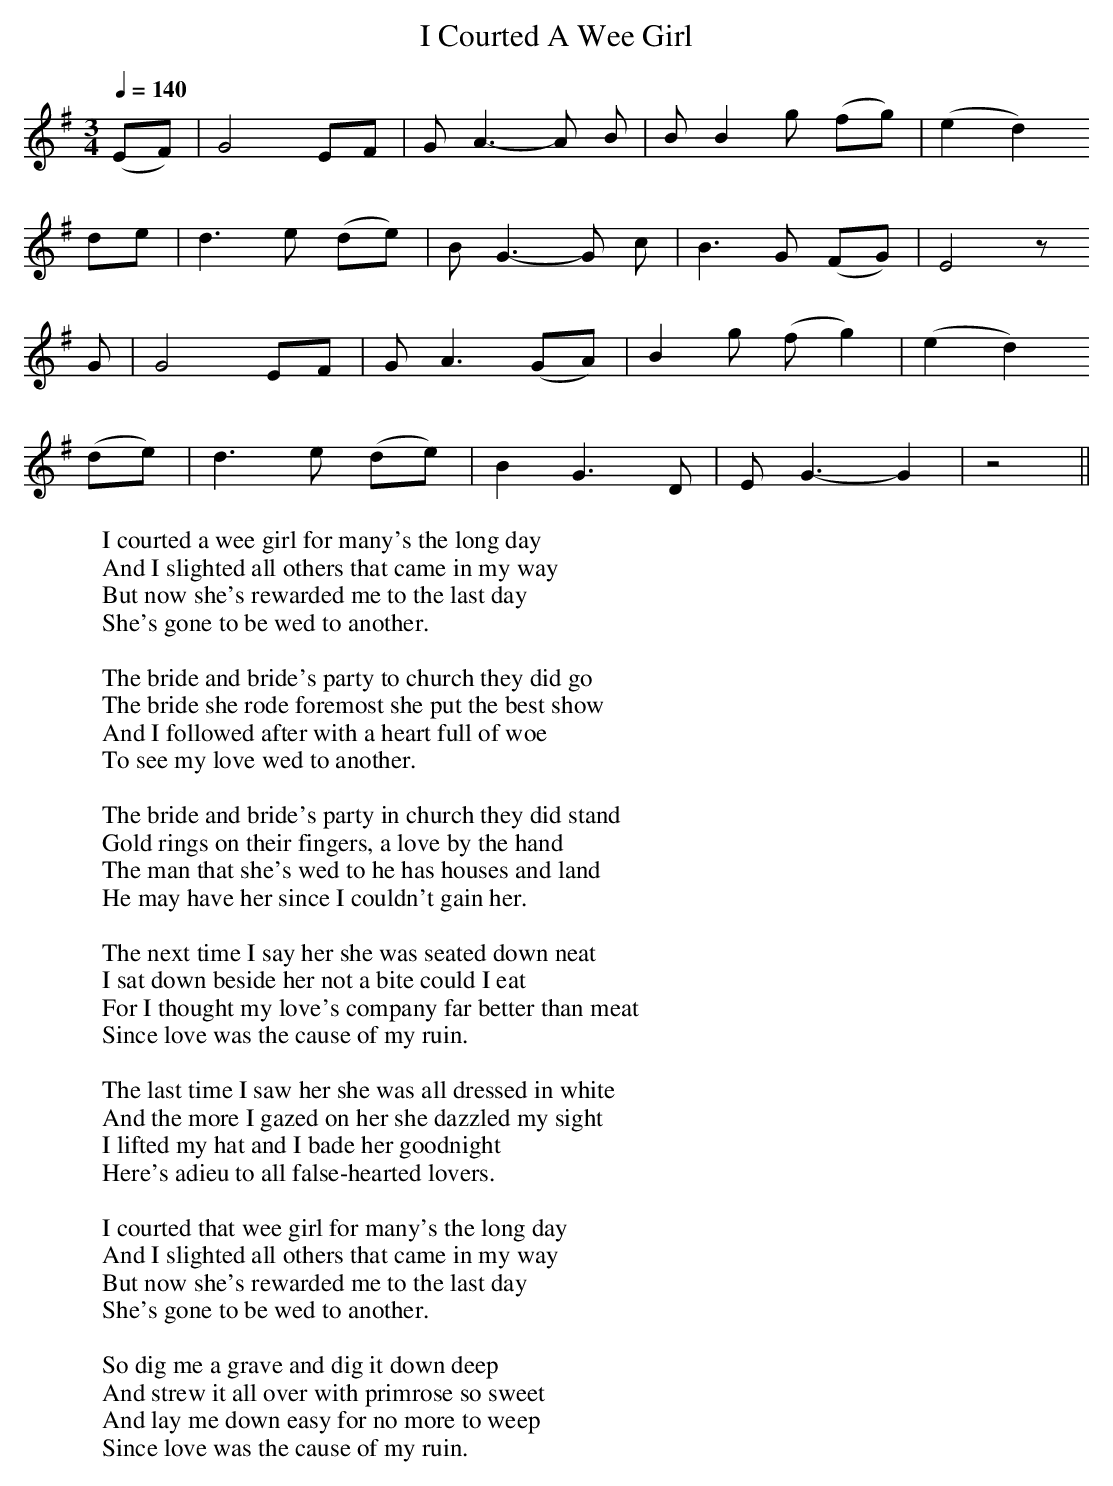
X:1
T:I Courted A Wee Girl
M:3/4
L:1/8
Q:1/4=140
K:G
(EF) | G4 EF | G A3-A B | B B2 g (fg) | (e2d2)
de | d3 e (de) | B G3-G c | B3 G (FG) | E4 z
G | G4 EF | G A3 (GA) | B2 g (fg2) | (e2d2)
(de) | d3 e (de) | B2 G3 D | E G3-G2 | z4 ||
W:I courted a wee girl for many's the long day
W:And I slighted all others that came in my way
W:But now she's rewarded me to the last day
W:She's gone to be wed to another.
W:
W:The bride and bride's party to church they did go
W:The bride she rode foremost she put the best show
W:And I followed after with a heart full of woe
W:To see my love wed to another.
W:
W:The bride and bride's party in church they did stand
W:Gold rings on their fingers, a love by the hand
W:The man that she's wed to he has houses and land
W:He may have her since I couldn't gain her.
W:
W:The next time I say her she was seated down neat
W:I sat down beside her not a bite could I eat
W:For I thought my love's company far better than meat
W:Since love was the cause of my ruin.
W:
W:The last time I saw her she was all dressed in white
W:And the more I gazed on her she dazzled my sight
W:I lifted my hat and I bade her goodnight
W:Here's adieu to all false-hearted lovers.
W:
W:I courted that wee girl for many's the long day
W:And I slighted all others that came in my way
W:But now she's rewarded me to the last day
W:She's gone to be wed to another.
W:
W:So dig me a grave and dig it down deep
W:And strew it all over with primrose so sweet
W:And lay me down easy for no more to weep
W:Since love was the cause of my ruin.
